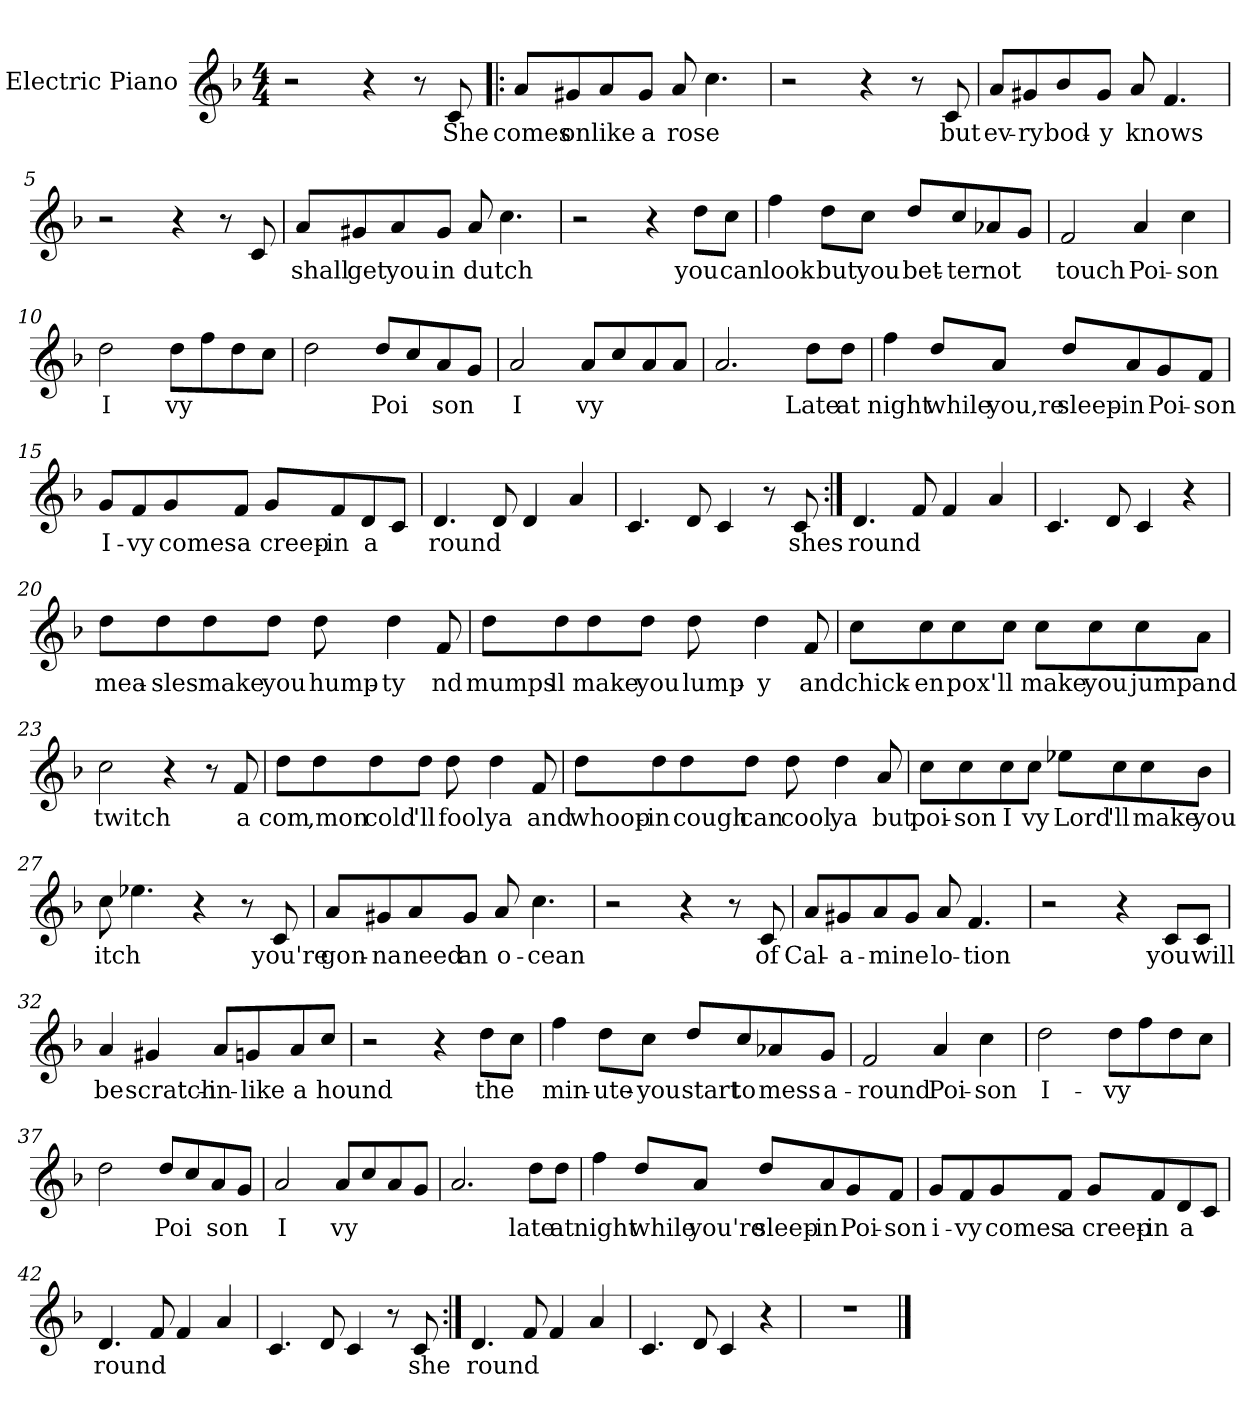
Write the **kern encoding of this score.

**kern	**text
*part1	*part1
*staff1	*staff1
*I"Electric Piano	*
*I'E.Pno	*
*clefG2	*
*k[b-]	*
*F:	*
*M4/4	*
=1	=1
2r	.
4r	.
8r	.
8c/	She
=2!|:	=2!|:
8a/L	comes
8g#X/	on
8a/	like
8g#/J	a
8a/	rose
4.cc\	.
=3	=3
2r	.
4r	.
8r	.
8c/	but
=4	=4
8a/L	ev-
8g#X/	-ry
8b-/	bod-
8g#/J	-y
8a/	knows
4.f/	.
=5	=5
2r	.
4r	.
8r	.
8c/	.
!!LO:LB:g=z
=6	=6
8a/L	shall
8g#X/	get
8a/	you
8g#/J	in
8a/	dutch
4.cc\	.
=7	=7
2r	.
4r	.
8dd\L	you
8cc\J	can
=8	=8
4ff\	look
8dd\L	but
8cc\J	you
8dd/L	bet-
8cc/	-ter
8a-X/	not
8g/J	.
=9	=9
2f/	touch
4a/	Poi-
4cc\	-son
!!LO:LB:g=z
=10	=10
2dd\	I
8dd\L	vy
8ff\	.
8dd\	.
8cc\J	.
=11	=11
2dd\	.
8dd/L	-Poi
8cc/	.
8a/	son
8g/J	.
=12	=12
2a/	I
8a/L	vy
8cc/	.
8a/	.
8a/J	.
=13	=13
2.a/	.
8dd\L	Late
8dd\J	at
!!LO:LB:g=z
=14	=14
4ff\	night
8dd/L	while
8a/J	you,re
8dd/L	sleep-
8a/	-in
8g/	Poi-
8f/J	-son
=15	=15
8g/L	I-
8f/	-vy
8g/	comes
8f/J	a
8g/L	creep-
8f/	-in
8d/	a
8c/J	.
=16	=16
4.d/	round
8d/	.
4d/	.
4a/	.
=17	=17
4.c/	.
8d/	.
4c/	.
8r	.
8c/	shes
!!LO:LB:g=z
=18:|!	=18:|!
4.d/	round
8f/	.
4f/	.
4a/	.
=19	=19
4.c/	.
8d/	.
4c/	.
4r	.
=20	=20
8dd\L	mea-
8dd\	-sles
8dd\	make
8dd\J	you
8dd\	hump-
4dd\	-ty
8f/	nd
=21	=21
8dd\L	mumps
8dd\	ll
8dd\	make
8dd\J	you
8dd\	lump-
4dd\	-y
8f/	and
!!LO:LB:g=z
=22	=22
8cc\L	chick-
8cc\	-en
8cc\	pox'
8cc\J	ll
8cc\L	make
8cc\	you
8cc\	jump
8a\J	and
=23	=23
2cc\	twitch
4r	.
8r	.
8f/	a
=24	=24
8dd\L	com
8dd\	,mon
8dd\	cold
8dd\J	'll
8dd\	fool
4dd\	ya
8f/	and
=25	=25
8dd\L	whoop-
8dd\	-in
8dd\	cough
8dd\J	can
8dd\	cool
4dd\	ya
8a/	but
!!LO:LB:g=z
=26	=26
8cc\L	poi-
8cc\	-son
8cc\	I
8cc\J	vy
8ee-X\L	Lord
8cc\	'll
8cc\	make
8b-\J	you
=27	=27
8cc\	itch
4.ee-X\	.
4r	.
8r	.
8c/	you're
=28	=28
8a/L	gon-
8g#X/	-na
8a/	need
8g#/J	an
8a/	o-
4.cc\	-cean
=29	=29
2r	.
4r	.
8r	.
8c/	of
!!LO:LB:g=z
=30	=30
8a/L	Cal-
8g#X/	-a-
8a/	-mine
8g#/J	.
8a/	lo-
4.f/	-tion
=31	=31
2r	.
4r	.
8c/L	you
8c/J	will
=32	=32
4a/	be
4g#X/	scratch-
8a/L	-in-
8gn/	like
8a/	a
8cc/J	hound
=33	=33
2r	.
4r	.
8dd\L	the
8cc\J	.
!!LO:PB:g=z
=34	=34
4ff\	min-
8dd\L	-ute-
8cc\J	you
8dd/L	start
8cc/	to
8a-X/	mess
8g/J	a-
=35	=35
2f/	-round
4a/	Poi-
4cc\	-son
=36	=36
2dd\	I-
8dd\L	-vy
8ff\	.
8dd\	.
8cc\J	.
=37	=37
2dd\	.
8dd/L	-Poi
8cc/	.
8a/	son
8g/J	.
!!LO:LB:g=z
=38	=38
2a/	I
8a/L	vy
8cc/	.
8a/	.
8g/J	.
=39	=39
2.a/	.
8dd\L	late
8dd\J	at
=40	=40
4ff\	night
8dd/L	while
8a/J	you're
8dd/L	sleep-
8a/	-in
8g/	Poi-
8f/J	-son
=41	=41
8g/L	i-
8f/	vy
8g/	comes
8f/J	a
8g/L	creep-
8f/	-in
8d/	a
8c/J	.
!!LO:LB:g=z
=42	=42
4.d/	round
8f/	.
4f/	.
4a/	.
=43	=43
4.c/	.
8d/	.
4c/	.
8r	.
8c/	she
=44:|!	=44:|!
4.d/	round
8f/	.
4f/	.
4a/	.
=45	=45
4.c/	.
8d/	.
4c/	.
4r	.
=46	=46
1r	.
==	==
*-	*-
